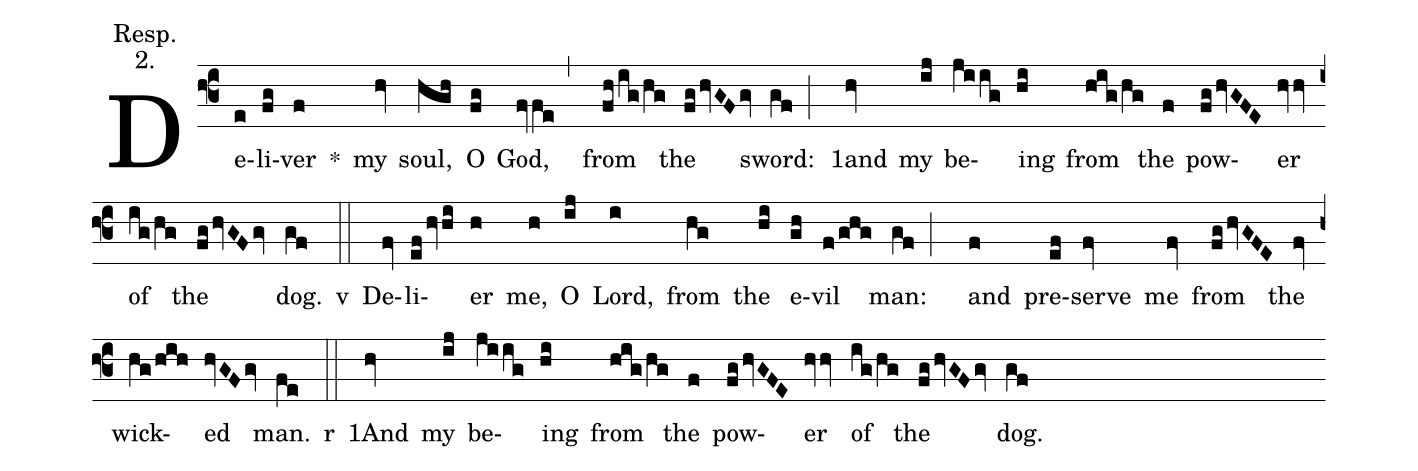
annotation: Resp.;
annotation: 2.;
%%
(f3) De(e)li(fg)ver(f) <sp>*</sp>() my(hv) soul,(hgh) O(fg) God,(fvfe,) from(fh/ig/hg) the(fghvGFgv) sword:(gf;) <sp>1</sp>and(hv) my(ij) be(jiig)ing(hi) from(hig/hg) the(f) pow(fghvGFE)er(hvv) of(ig/hg) the(fghvGFgv) dog.(gf)

<sp>v</sp>(::) De(fv)li(efhvhi)er(h) me,(h) O(ij) Lord,(i) from(hg) the(hi) e(gh)vil(f/ghg) man:(gf;) and(f) pre(ef)serve(fv) me(fv) from(fghvGFE) the(fv) wick(hg/hih)ed(hvGFgv) man.(fe)

<sp>r</sp>(::) <sp>1</sp>And(hv) my(ij) be(jiig)ing(hi) from(hig/hg) the(f) pow(fghvGFE)er(hvv) of(ig/hg) the(fghvGFgv) dog.(gf)
